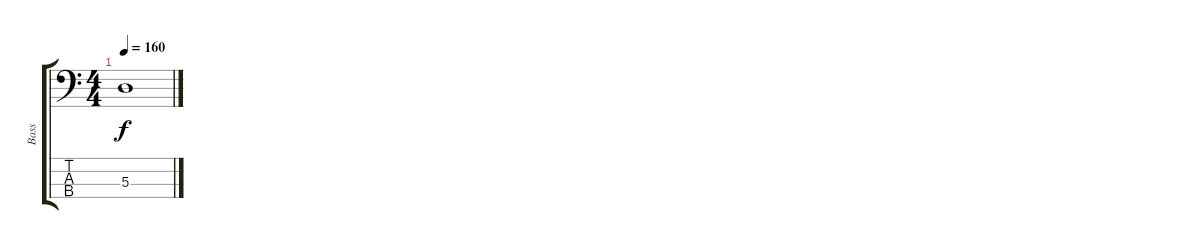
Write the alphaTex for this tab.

\track ("Bass" "Bass") {instrument slapbass1}
\staff {score tabs}
\tuning (G2 D2 A1 E1) {hide}
\ts (4 4)
\tempo 160
\clef f4
\ks c
5.3.1{dy f}
